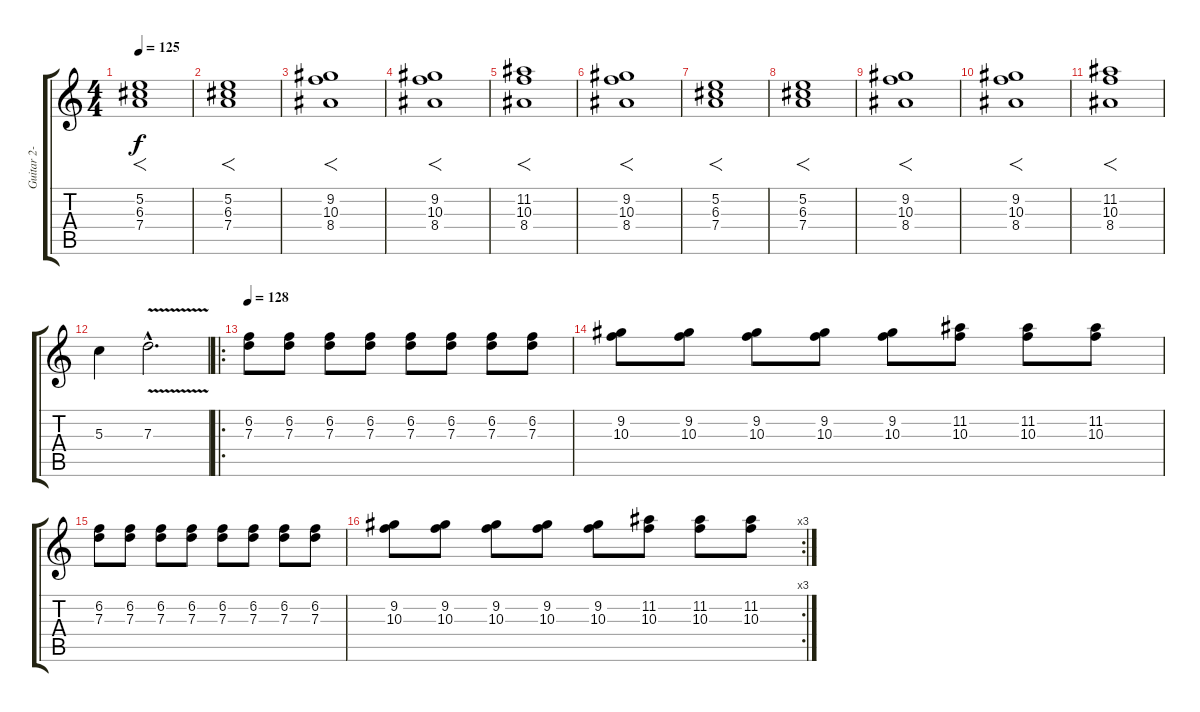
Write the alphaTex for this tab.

\track ("Guitar 2- rythym" "Guitar 2- ") {instrument distortionguitar}
\staff {score tabs}
\tuning (E4 B3 G3 D3 A2 E2) {hide}
\ts (4 4)
\tempo 125
\clef g2
\ks c
(5.2 6.3 7.4).1{f dy f} |
(5.2 6.3 7.4).1{f} |
(9.2 10.3 8.4).1{f} |
(9.2 10.3 8.4).1{f} |
(11.2 10.3 8.4).1{f} |
(9.2 10.3 8.4).1{f} |
(5.2 6.3 7.4).1{f} |
(5.2 6.3 7.4).1{f} |
(9.2 10.3 8.4).1{f} |
(9.2 10.3 8.4).1{f} |
(11.2 10.3 8.4).1{f} |
5.3.4 7.3{v hac}.2{d} |
\ro
\tempo 128
(6.2 7.3).8 (6.2 7.3).8 (6.2 7.3).8 (6.2 7.3).8 (6.2 7.3).8 (6.2 7.3).8 (6.2 7.3).8 (6.2 7.3).8 |
(9.2 10.3).8 (9.2 10.3).8 (9.2 10.3).8 (9.2 10.3).8 (9.2 10.3).8 (11.2 10.3).8 (11.2 10.3).8 (11.2 10.3).8 |
(6.2 7.3).8 (6.2 7.3).8 (6.2 7.3).8 (6.2 7.3).8 (6.2 7.3).8 (6.2 7.3).8 (6.2 7.3).8 (6.2 7.3).8 |
\rc 3
(9.2 10.3).8 (9.2 10.3).8 (9.2 10.3).8 (9.2 10.3).8 (9.2 10.3).8 (11.2 10.3).8 (11.2 10.3).8 (11.2 10.3).8
